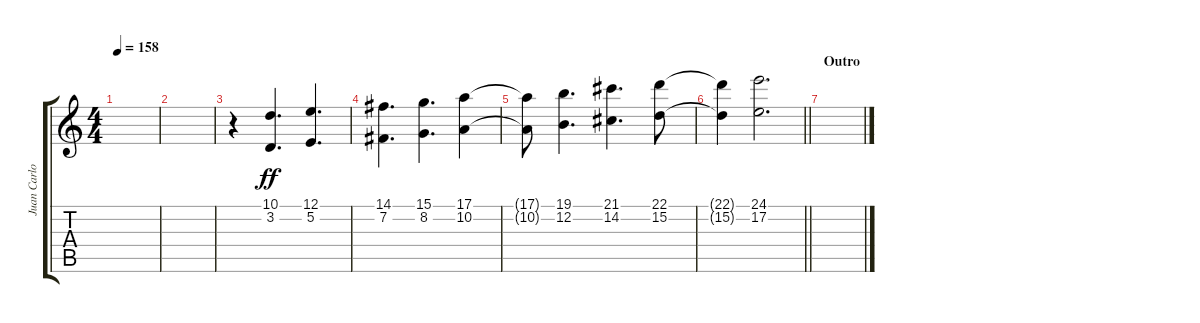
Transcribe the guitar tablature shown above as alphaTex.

\track ("Juan Carlos" "Juan Carlo") {instrument acousticgrandpiano}
\staff {score tabs}
\tuning (E4 B3 G3 D3 A2 E2) {hide}
\ts (4 4)
\tempo 158
\clef g2
\ks c
|
|
r.4 (10.1 3.2).4{d dy ff} (12.1 5.2).4{d} |
(14.1 7.2).4{d} (15.1 8.2).4{d} (17.1 10.2).4 |
(17.1{t} 10.2{t}).8 (19.1 12.2).4{d} (21.1 14.2).4{d} (22.1 15.2).8 |
\barLineRight lightlight
(22.1{t} 15.2{t}).4 (24.1 17.2).2{d} |
\section ("" "Outro")
